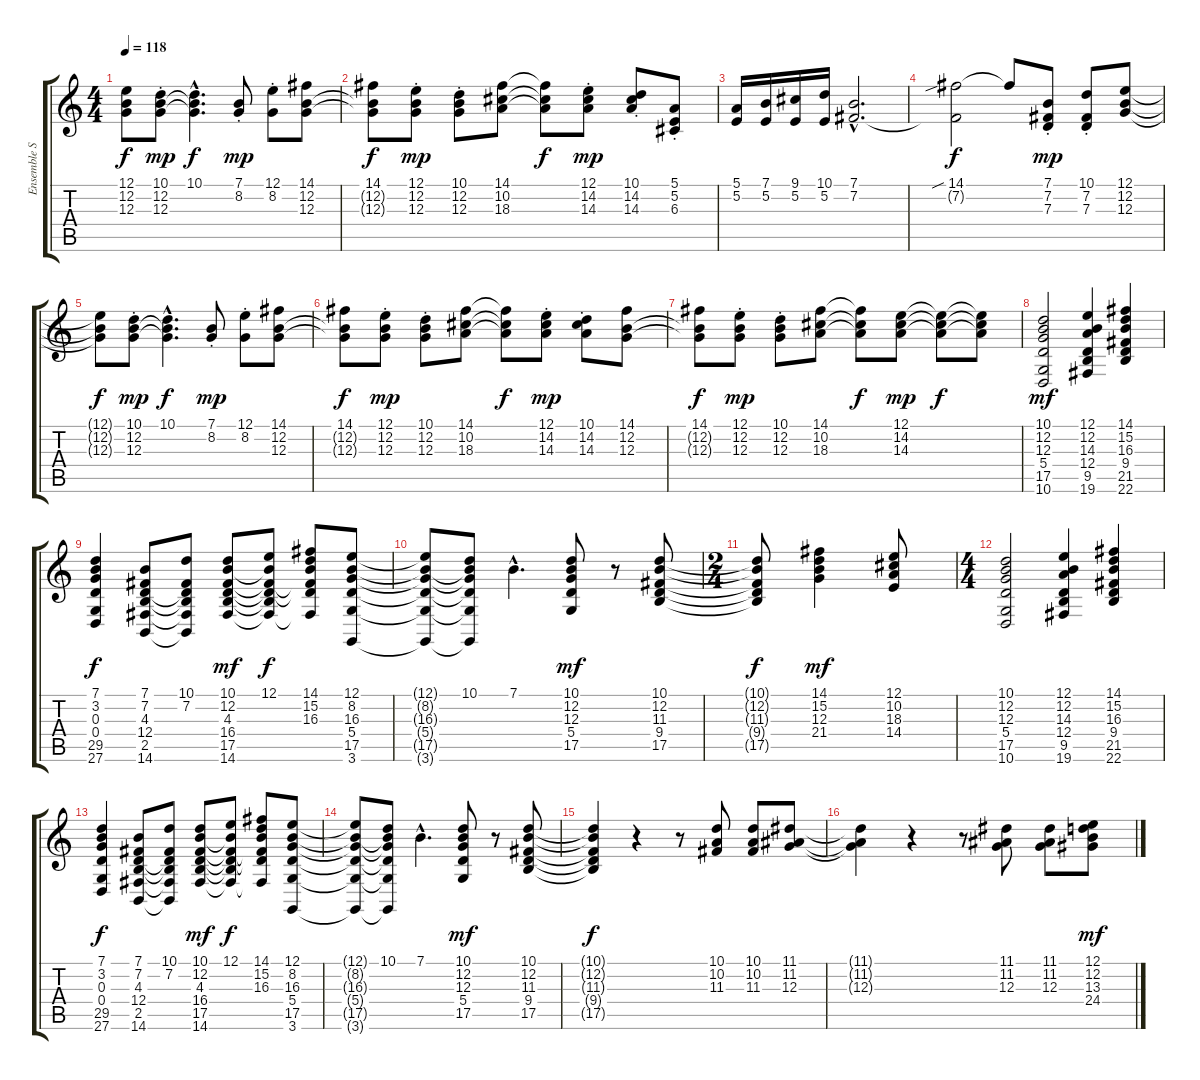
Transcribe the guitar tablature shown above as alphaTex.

\track ("Ensemble Strings" "Ensemble S") {instrument tremolostrings}
\staff {score tabs}
\tuning (E4 B3 G3 D3 A2 E2) {hide}
\ts (4 4)
\tempo 118
\clef g2
\ks c
(12.1{t} 12.2{t} 12.3{t}).8{dy f} (10.1{st} 12.2 12.3).8{dy mp} (10.1{hac} 12.2{hac t} 12.3{hac t}).4{d dy f} (7.1{st} 8.2{st}).8{dy mp} (12.1{st} 8.2{st}).8 (14.1 12.2 12.3).8 |
(14.1 12.2{t} 12.3{t}).8{dy f} (12.1{st} 12.2{st} 12.3{st}).8{dy mp} (10.1{st} 12.2{st} 12.3{st}).8 (14.1 10.2 18.3).8 (14.1{t} 10.2{t} 18.3{t}).8{dy f} (12.1{st} 14.2{st} 14.3{st}).8{dy mp} (10.1{st} 14.2{st} 14.3{st}).8 (5.1{st} 5.2{st} 6.3{st}).8 |
(5.1 5.2).16 (7.1 5.2).16 (9.1 5.2).16 (10.1 5.2).16 (7.1{hac} 7.2{hac}).2{d} |
(14.1{sib} 7.2{t}).2{dy f} 14.1{t}.8 (7.1{st} 7.2 7.3).8{dy mp} (10.1{st} 7.2 7.3).8 (12.1 12.2 12.3).8 |
(12.1{t} 12.2{t} 12.3{t}).8{dy f} (10.1{st} 12.2 12.3).8{dy mp} (10.1{hac} 12.2{hac t} 12.3{hac t}).4{d dy f} (7.1{st} 8.2{st}).8{dy mp} (12.1{st} 8.2{st}).8 (14.1 12.2 12.3).8 |
(14.1 12.2{t} 12.3{t}).8{dy f} (12.1{st} 12.2{st} 12.3{st}).8{dy mp} (10.1{st} 12.2{st} 12.3{st}).8 (14.1 10.2 18.3).8 (14.1{t} 10.2{t} 18.3{t}).8{dy f} (12.1{st} 14.2{st} 14.3{st}).8{dy mp} (10.1{st} 14.2{st} 14.3{st}).8 (14.1 12.2 12.3).8 |
(14.1 12.2{t} 12.3{t}).8{dy f} (12.1{st} 12.2{st} 12.3{st}).8{dy mp} (10.1{st} 12.2{st} 12.3{st}).8 (14.1 10.2 18.3).8 (14.1{t} 10.2{t} 18.3{t}).8{dy f} (12.1 14.2 14.3).8{dy mp} (12.1{t} 14.2{t} 14.3{t}).8{dy f} (12.1{t} 14.2{t} 14.3{t}).8 |
(10.1 12.2 12.3 5.4 17.5 10.6).2{dy mf volume 11} (12.1 12.2 14.3 12.4 9.5 19.6).4 (14.1 15.2 16.3 9.4 21.5 22.6).4 |
(7.1 3.2 0.3 0.4 29.5 27.6).4{dy f} (7.1 7.2 4.3 12.4 2.5 14.6).8 (10.1 7.2 4.3{t} 12.4{t} 2.5{t} 14.6{t}).8 (10.1 12.2 4.3 16.4 17.5 14.6).8{dy mf} (12.1 12.2{t} 4.3{t} 16.4{t} 17.5{t} 14.6{t}).8{dy f} (14.1 15.2 16.3 16.4{t} 17.5{t} 14.6{t}).8 (12.1 8.2 16.3 5.4 17.5 3.6).8 |
(12.1{t} 8.2{t} 16.3{t} 5.4{t} 17.5{t} 3.6{t}).8 (10.1 8.2{t} 16.3{t} 5.4{t} 17.5{t} 3.6{t}).8 7.1{hac}.4{d} (10.1 12.2 12.3 5.4 17.5).8{dy mf} r.8 (10.1 12.2 11.3 9.4 17.5).8 |
\ts (2 4)
(10.1{t} 12.2{t} 11.3{t} 9.4{t} 17.5{t}).8{dy f} (14.1 15.2 12.3 21.4).4{dy mf} (12.1 10.2 18.3 14.4).8 |
\ts (4 4)
(10.1 12.2 12.3 5.4 17.5 10.6).2{volume 11} (12.1 12.2 14.3 12.4 9.5 19.6).4 (14.1 15.2 16.3 9.4 21.5 22.6).4 |
(7.1 3.2 0.3 0.4 29.5 27.6).4{dy f} (7.1 7.2 4.3 12.4 2.5 14.6).8 (10.1 7.2 4.3{t} 12.4{t} 2.5{t} 14.6{t}).8 (10.1 12.2 4.3 16.4 17.5 14.6).8{dy mf} (12.1 12.2{t} 4.3{t} 16.4{t} 17.5{t} 14.6{t}).8{dy f} (14.1 15.2 16.3 16.4{t} 17.5{t} 14.6{t}).8 (12.1 8.2 16.3 5.4 17.5 3.6).8 |
(12.1{t} 8.2{t} 16.3{t} 5.4{t} 17.5{t} 3.6{t}).8 (10.1 8.2{t} 16.3{t} 5.4{t} 17.5{t} 3.6{t}).8 7.1{hac}.4{d} (10.1 12.2 12.3 5.4 17.5).8{dy mf} r.8 (10.1 12.2 11.3 9.4 17.5).8 |
(10.1{t} 12.2{t} 11.3{t} 9.4{t} 17.5{t}).4{dy f} r.4 r.8 (10.1 10.2 11.3).8 (10.1 10.2 11.3).8 (11.1 11.2 12.3).8 |
(11.1{t} 11.2{t} 12.3{t}).4 r.4 r.8 (11.1 11.2 12.3).8 (11.1 11.2 12.3).8 (12.1 12.2 13.3 24.4).8{dy mf}
